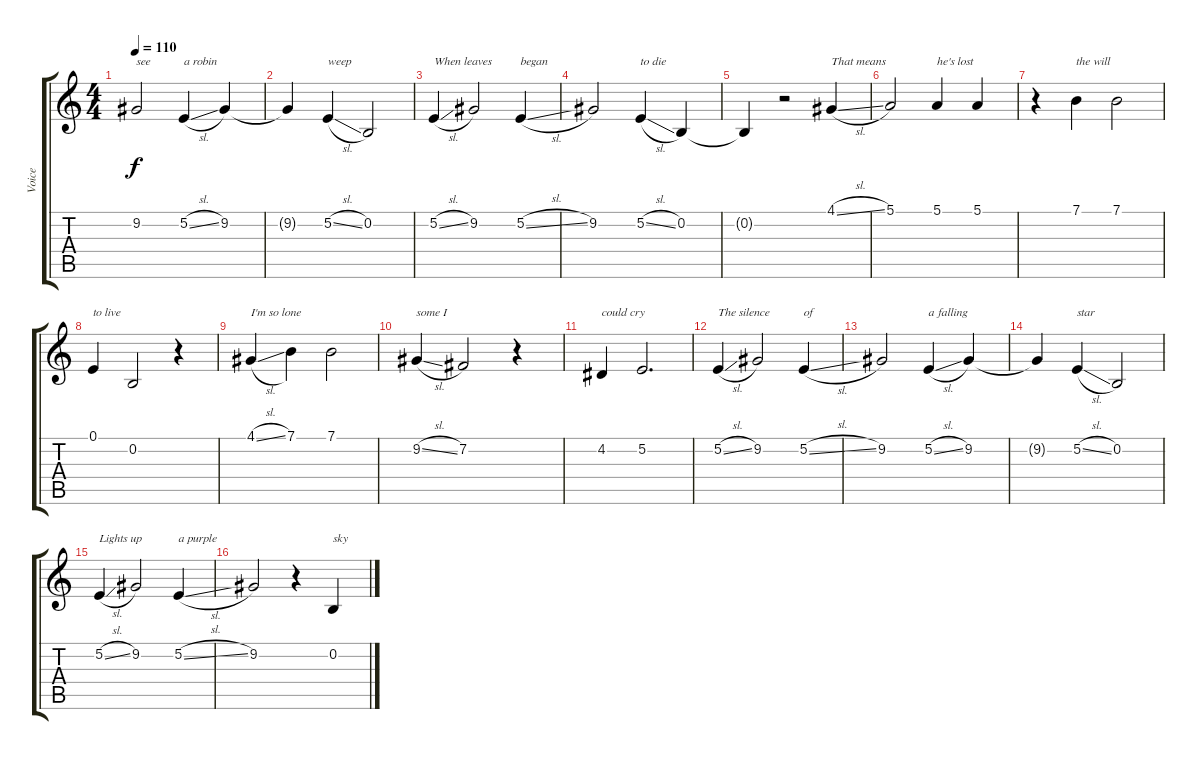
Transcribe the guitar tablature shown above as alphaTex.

\track ("Voice" "Voice") {instrument bagpipe}
\staff {score tabs}
\tuning (E4 B3 G3 D3 A2 E2) {hide}
\ts (4 4)
\tempo 110
\clef g2
\ks c
9.2.2{txt "see " dy f} 5.2{sl}.4{txt "a robin "} 9.2.4 |
9.2{t}.4 5.2{sl}.4{txt "weep"} 0.2.2 |
5.2{sl}.4{txt "When leaves"} 9.2.2 5.2{sl}.4{txt "began"} |
9.2.2 5.2{sl}.4{txt "to die"} 0.2.4 |
0.2{t}.4 r.2 4.1{sl}.4{txt "That means"} |
5.1.2 5.1.4{txt "he's lost"} 5.1.4 |
r.4 7.1.4{txt "the will"} 7.1.2 |
0.1.4{txt "to live"} 0.2.2 r.4 |
4.1{sl}.4{txt "I'm so lone"} 7.1.4 7.1.2 |
9.2{sl}.4{txt "some I"} 7.2.2 r.4 |
4.2.4{txt "could cry"} 5.2.2{d} |
5.2{sl}.4{txt "The silence"} 9.2.2 5.2{sl}.4{txt "of"} |
9.2.2 5.2{sl}.4{txt "a falling"} 9.2.4 |
9.2{t}.4 5.2{sl}.4{txt "star"} 0.2.2 |
5.2{sl}.4{txt "Lights up"} 9.2.2 5.2{sl}.4{txt "a purple"} |
9.2.2 r.4 0.2.4{txt "sky"}
